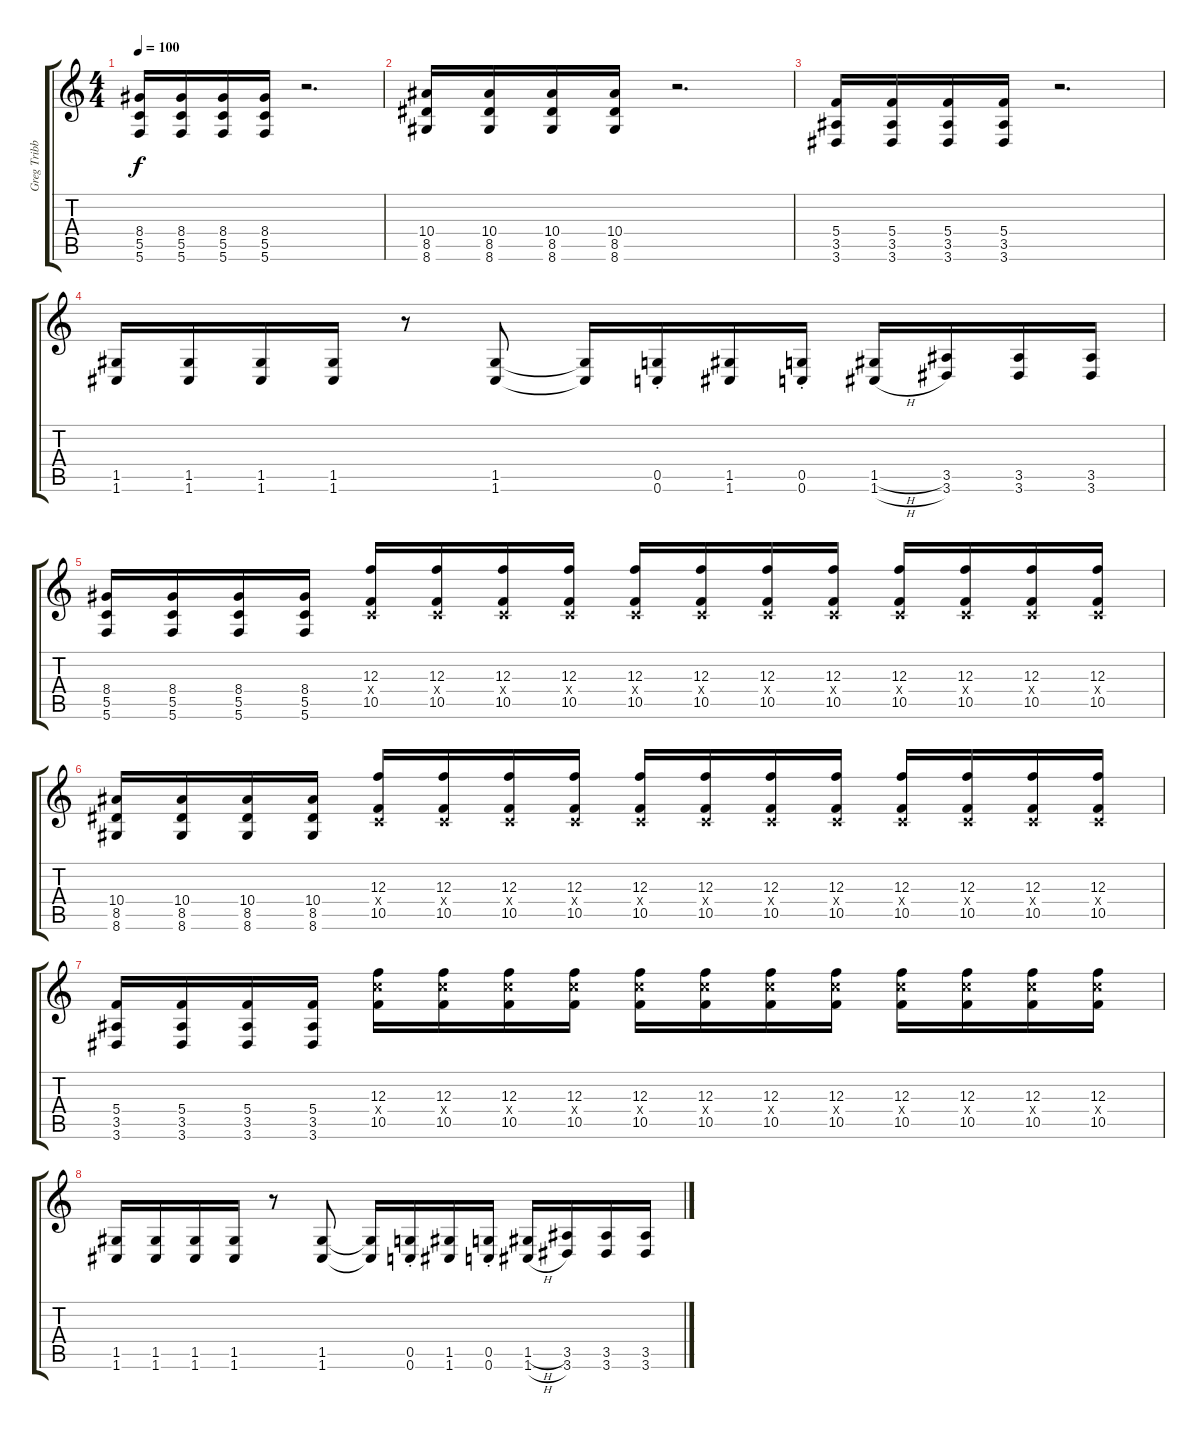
\track ("Greg Tribbett" "Greg Tribb") {instrument distortionguitar}
\staff {score tabs}
\tuning (D4 A3 F3 C3 G2 C2) {hide}
\ts (4 4)
\tempo 100
\clef g2
\ks c
(8.4 5.5 5.6).16{dy f instrument distortionguitar} (8.4 5.5 5.6).16 (8.4 5.5 5.6).16 (8.4 5.5 5.6).16 r.2{d} |
(10.4 8.5 8.6).16 (10.4 8.5 8.6).16 (10.4 8.5 8.6).16 (10.4 8.5 8.6).16 r.2{d} |
(5.4 3.5 3.6).16 (5.4 3.5 3.6).16 (5.4 3.5 3.6).16 (5.4 3.5 3.6).16 r.2{d} |
(1.5 1.6).16 (1.5 1.6).16 (1.5 1.6).16 (1.5 1.6).16 r.8 (1.5 1.6).8 (1.5{t} 1.6{t}).16 (0.5{st} 0.6{st}).16 (1.5 1.6).16 (0.5{st} 0.6{st}).16 (1.5{h} 1.6{h}).16 (3.5 3.6).16 (3.5 3.6).16 (3.5 3.6).16 |
(8.4 5.5 5.6).16 (8.4 5.5 5.6).16 (8.4 5.5 5.6).16 (8.4 5.5 5.6).16 (12.3 0.4{x} 10.5).16 (12.3 0.4{x} 10.5).16 (12.3 0.4{x} 10.5).16 (12.3 0.4{x} 10.5).16 (12.3 0.4{x} 10.5).16 (12.3 0.4{x} 10.5).16 (12.3 0.4{x} 10.5).16 (12.3 0.4{x} 10.5).16 (12.3 0.4{x} 10.5).16 (12.3 0.4{x} 10.5).16 (12.3 0.4{x} 10.5).16 (12.3 0.4{x} 10.5).16 |
(10.4 8.5 8.6).16 (10.4 8.5 8.6).16 (10.4 8.5 8.6).16 (10.4 8.5 8.6).16 (12.3 0.4{x} 10.5).16 (12.3 0.4{x} 10.5).16 (12.3 0.4{x} 10.5).16 (12.3 0.4{x} 10.5).16 (12.3 0.4{x} 10.5).16 (12.3 0.4{x} 10.5).16 (12.3 0.4{x} 10.5).16 (12.3 0.4{x} 10.5).16 (12.3 0.4{x} 10.5).16 (12.3 0.4{x} 10.5).16 (12.3 0.4{x} 10.5).16 (12.3 0.4{x} 10.5).16 |
(5.4 3.5 3.6).16 (5.4 3.5 3.6).16 (5.4 3.5 3.6).16 (5.4 3.5 3.6).16 (12.3 12.4{x} 10.5).16 (12.3 12.4{x} 10.5).16 (12.3 12.4{x} 10.5).16 (12.3 12.4{x} 10.5).16 (12.3 12.4{x} 10.5).16 (12.3 12.4{x} 10.5).16 (12.3 12.4{x} 10.5).16 (12.3 12.4{x} 10.5).16 (12.3 12.4{x} 10.5).16 (12.3 12.4{x} 10.5).16 (12.3 12.4{x} 10.5).16 (12.3 12.4{x} 10.5).16 |
(1.5 1.6).16 (1.5 1.6).16 (1.5 1.6).16 (1.5 1.6).16 r.8 (1.5 1.6).8 (1.5{t} 1.6{t}).16 (0.5{st} 0.6{st}).16 (1.5 1.6).16 (0.5{st} 0.6{st}).16 (1.5{h} 1.6{h}).16 (3.5 3.6).16 (3.5 3.6).16 (3.5 3.6).16
